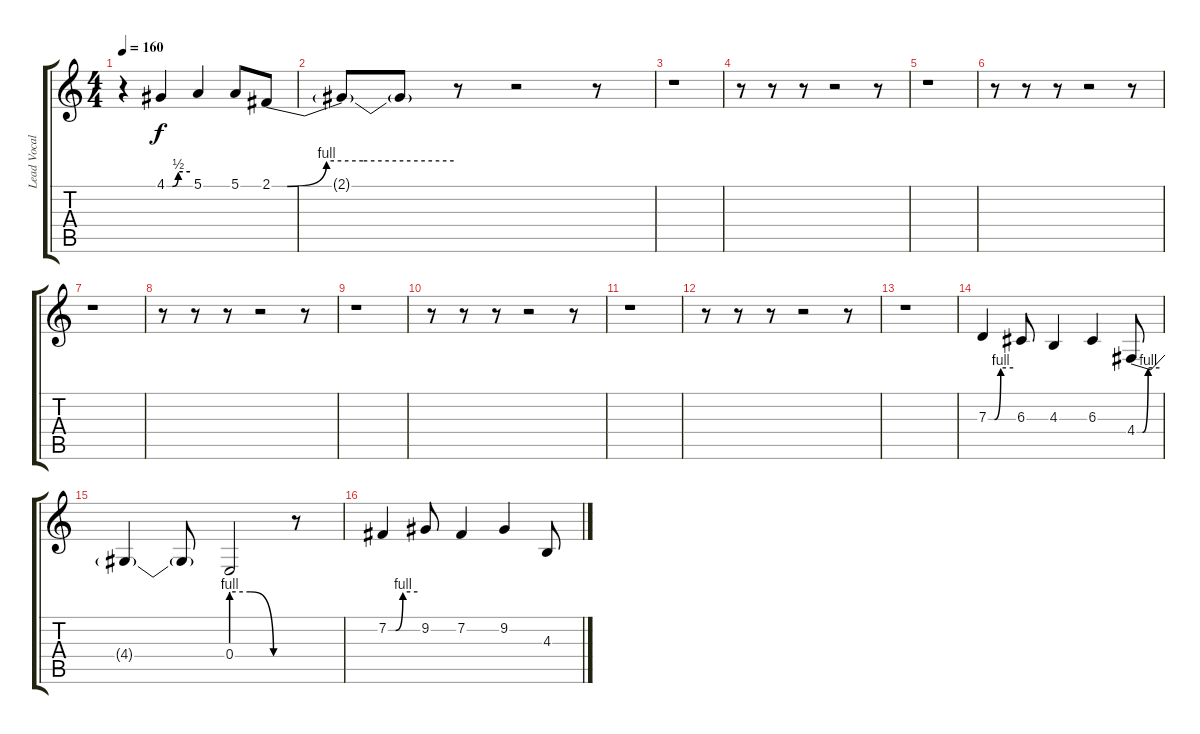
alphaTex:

\track ("Lead Vocal" "Lead Vocal") {instrument lead2sawtooth}
\staff {score tabs}
\tuning (E4 B3 G3 D3 A2 E2) {hide}
\ts (4 4)
\tempo 160
\clef g2
\ks c
r.4{dy f} 4.1{be (custom 0 0 15 0 30 2 60 2)}.4 5.1.4 5.1.8 2.1{be (custom 0 0 5 0 18 4 30 4 60 4)}.8 |
2.1{t}.8 2.1{t}.8 r.8 r.2 r.8 |
r.1 |
r.8 r.8 r.8 r.2 r.8 |
r.1 |
r.8 r.8 r.8 r.2 r.8 |
r.1 |
r.8 r.8 r.8 r.2 r.8 |
r.1 |
r.8 r.8 r.8 r.2 r.8 |
r.1 |
r.8 r.8 r.8 r.2 r.8 |
r.1 |
7.3{be (custom 0 0 15 0 30 4 60 4)}.4 6.3.8 4.3.4 6.3.4 4.4{be (custom 0 0 15 0 30 4 60 4)}.8 |
4.4{t}.4 4.4{t}.8 0.4{be (custom 0 4 20 4 45 0 60 0)}.2 r.8 |
7.2{be (custom 0 0 15 0 30 4 60 4)}.4 9.2.8 7.2.4 9.2.4 4.3.8
